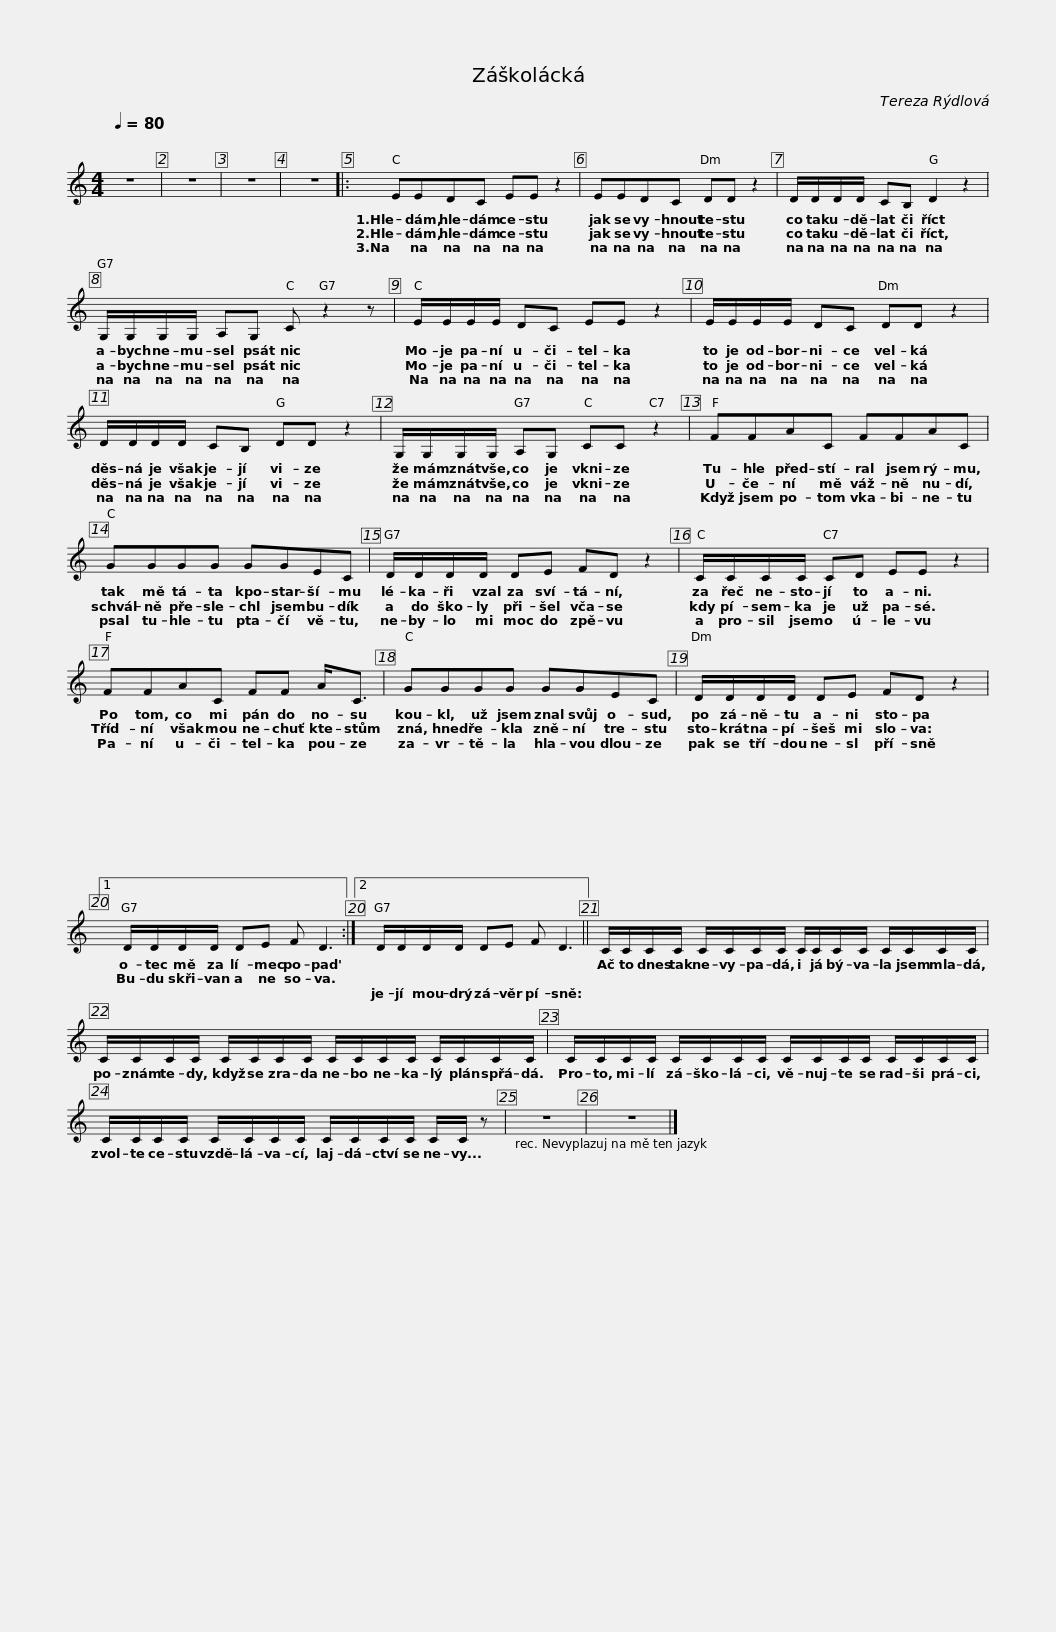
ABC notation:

X:1
L:1/8
Q:1/4=80
M:4/4
I:linebreak $
K:C
V:1 treble
V:1
 z8 | z8 | z8 | z8 |: EEDC EE z2 | %5
 EEDC DD z2 |$ D/D/D/D/ CB, D2 z2 | G,/G,/G,/G,/ A,G, C z2 z | E/E/E/E/ DC EE z2 |$ E/E/E/E/ DC DD z2 | %10
 D/D/D/D/ CB, DD z2 | G,/G,/G,/G,/ A,G, CC z2 |$ FFAC FFAC | GGGG GGEC |$ D/D/D/D/ DE FD z2 | %15
 C/C/C/C/ CD EE z2 |$ FFAC FF A<C | GGGG GGEC |$ D/D/D/D/ DE FD z2 |1 D/D/D/D/ DE F D3 :|2 %20
 D/D/D/D/ DE F D3 ||$ C/C/C/C/ C/C/C/C/ C/C/C/C/ C/C/C/C/ |$ C/C/C/C/ C/C/C/C/ C/C/C/C/ C/C/C/C/ |$ C/C/C/C/ C/C/C/C/ C/C/C/C/ C/C/C/C/ | C/C/C/C/ C/C/C/C/ C/C/C/C/ C/C/ z |$ %25
 z8 | z8 |] %27
